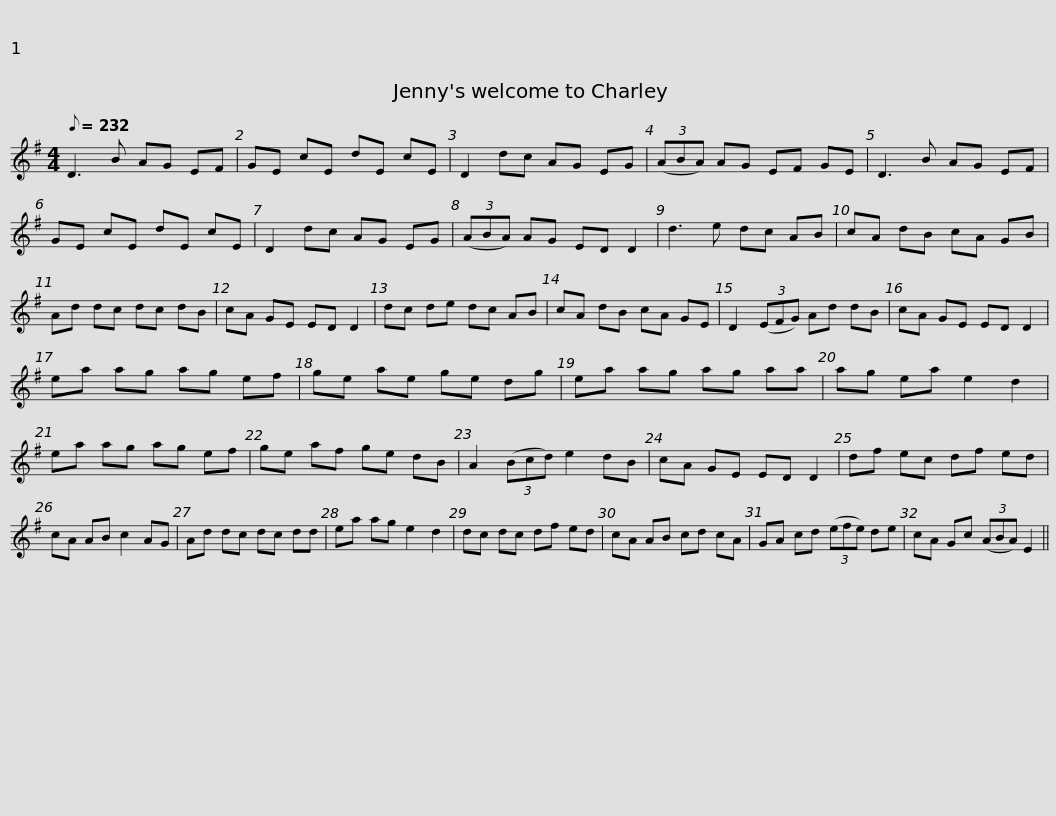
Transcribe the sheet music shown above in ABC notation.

X:1
L:1/8
Q:1/8=232
M:4/4
I:linebreak $
K:Emin
V:1 treble
V:1
 D3 B AG EF | GE cE dE cE | D2 dc AG EG | (3(ABA) AG EF GE | D3 B AG EF | %5
 GE cE dE cE |$ D2 dc AG EG | (3(ABA) AG ED D2 | d3 e dc AB | cA dB cA GB | %10
 Ad dc dc dB | cA GE ED D2 |$ dc de dc AB | cA dB cA GE | D2 (3(EFG) Ad dB | %15
 cA GE ED D2 | ea ag ag ef |$ ge ae ge dg | ea ag ag aa | ag ea e2 d2 | %20
 ea ag ag ef | ge af ge dB |$ A2 (3(Bcd) e2 dB | cA GE ED D2 | df ec df ed | %25
 cA AB c2 AG | Ad dc dc dd | ea ag e2 d2 |$ dc dc df ed | cA AB cd cA | %30
 GA cd (3(efe) de | cA Gc (3(ABA) E2 || %32
